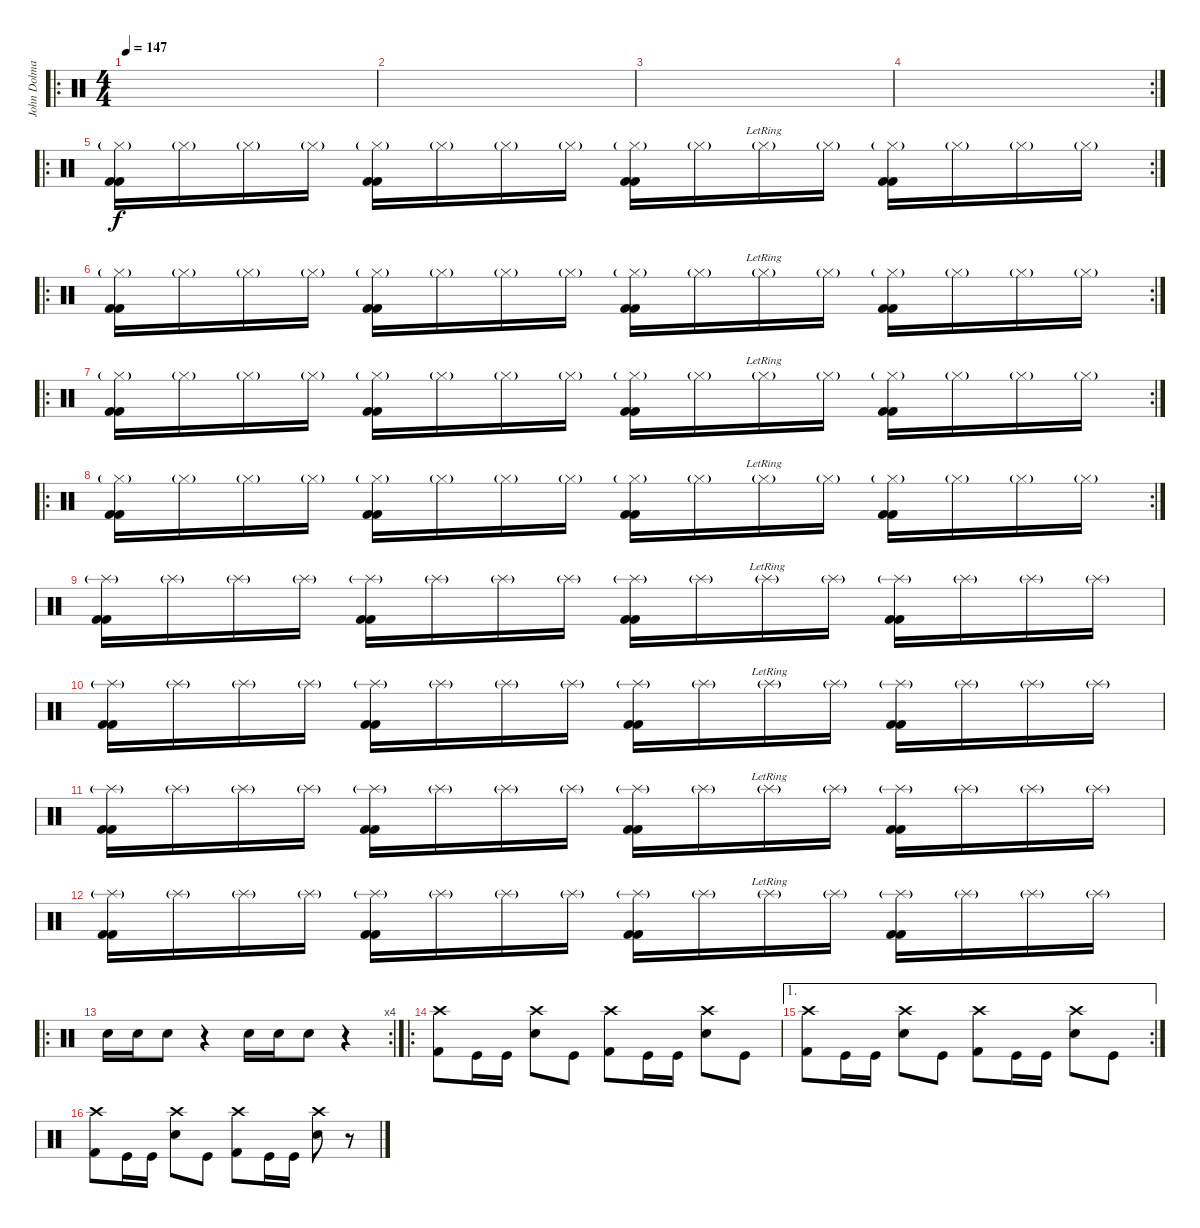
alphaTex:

\track ("John Dolmayan" "John Dolma") {instrument percussion}
\staff {score}
\articulation defaults
\ro
\ts (4 4)
\tempo 147
\clef neutral
\ks c
|
|
|
\rc 2
|
\ro
\rc 2
("Hi-Hat (closed)"{g} "Kick (hit) 2" "Kick (hit) 2").16 "Hi-Hat (closed)"{g}.16 "Hi-Hat (closed)"{g}.16 "Hi-Hat (closed)"{g}.16 ("Hi-Hat (closed)"{g} "Kick (hit) 2" "Kick (hit) 2").16 "Hi-Hat (closed)"{g}.16 "Hi-Hat (closed)"{g}.16 "Hi-Hat (closed)"{g}.16 ("Hi-Hat (closed)"{g} "Kick (hit) 2" "Kick (hit) 2").16 "Hi-Hat (closed)"{g}.16 "Hi-Hat (closed)"{g lr}.16 "Hi-Hat (closed)"{g}.16 ("Hi-Hat (closed)"{g} "Kick (hit) 2" "Kick (hit) 2").16 "Hi-Hat (closed)"{g}.16 "Hi-Hat (closed)"{g}.16 "Hi-Hat (closed)"{g}.16 |
\ro
\rc 2
("Hi-Hat (closed)"{g} "Kick (hit) 2" "Kick (hit) 2").16 "Hi-Hat (closed)"{g}.16 "Hi-Hat (closed)"{g}.16 "Hi-Hat (closed)"{g}.16 ("Hi-Hat (closed)"{g} "Kick (hit) 2" "Kick (hit) 2").16 "Hi-Hat (closed)"{g}.16 "Hi-Hat (closed)"{g}.16 "Hi-Hat (closed)"{g}.16 ("Hi-Hat (closed)"{g} "Kick (hit) 2" "Kick (hit) 2").16 "Hi-Hat (closed)"{g}.16 "Hi-Hat (closed)"{g lr}.16 "Hi-Hat (closed)"{g}.16 ("Hi-Hat (closed)"{g} "Kick (hit) 2" "Kick (hit) 2").16 "Hi-Hat (closed)"{g}.16 "Hi-Hat (closed)"{g}.16 "Hi-Hat (closed)"{g}.16 |
\ro
\rc 2
("Hi-Hat (closed)"{g} "Kick (hit) 2" "Kick (hit) 2").16 "Hi-Hat (closed)"{g}.16 "Hi-Hat (closed)"{g}.16 "Hi-Hat (closed)"{g}.16 ("Hi-Hat (closed)"{g} "Kick (hit) 2" "Kick (hit) 2").16 "Hi-Hat (closed)"{g}.16 "Hi-Hat (closed)"{g}.16 "Hi-Hat (closed)"{g}.16 ("Hi-Hat (closed)"{g} "Kick (hit) 2" "Kick (hit) 2").16 "Hi-Hat (closed)"{g}.16 "Hi-Hat (closed)"{g lr}.16 "Hi-Hat (closed)"{g}.16 ("Hi-Hat (closed)"{g} "Kick (hit) 2" "Kick (hit) 2").16 "Hi-Hat (closed)"{g}.16 "Hi-Hat (closed)"{g}.16 "Hi-Hat (closed)"{g}.16 |
\ro
\rc 2
("Hi-Hat (closed)"{g} "Kick (hit) 2" "Kick (hit) 2").16 "Hi-Hat (closed)"{g}.16 "Hi-Hat (closed)"{g}.16 "Hi-Hat (closed)"{g}.16 ("Hi-Hat (closed)"{g} "Kick (hit) 2" "Kick (hit) 2").16 "Hi-Hat (closed)"{g}.16 "Hi-Hat (closed)"{g}.16 "Hi-Hat (closed)"{g}.16 ("Hi-Hat (closed)"{g} "Kick (hit) 2" "Kick (hit) 2").16 "Hi-Hat (closed)"{g}.16 "Hi-Hat (closed)"{g lr}.16 "Hi-Hat (closed)"{g}.16 ("Hi-Hat (closed)"{g} "Kick (hit) 2" "Kick (hit) 2").16 "Hi-Hat (closed)"{g}.16 "Hi-Hat (closed)"{g}.16 "Hi-Hat (closed)"{g}.16 |
("Splash (hit)"{g} "Kick (hit) 2" "Kick (hit) 2").16{volume 2} "Splash (hit)"{g}.16{volume 11} "Splash (hit)"{g}.16 "Splash (hit)"{g}.16 ("Splash (hit)"{g} "Kick (hit) 2" "Kick (hit) 2").16 "Splash (hit)"{g}.16 "Splash (hit)"{g}.16 "Splash (hit)"{g}.16 ("Splash (hit)"{g} "Kick (hit) 2" "Kick (hit) 2").16 "Splash (hit)"{g}.16 "Splash (hit)"{g lr}.16 "Splash (hit)"{g}.16 ("Splash (hit)"{g} "Kick (hit) 2" "Kick (hit) 2").16 "Splash (hit)"{g}.16 "Splash (hit)"{g}.16 "Splash (hit)"{g}.16 |
("Splash (hit)"{g} "Kick (hit) 2" "Kick (hit) 2").16 "Splash (hit)"{g}.16 "Splash (hit)"{g}.16 "Splash (hit)"{g}.16 ("Splash (hit)"{g} "Kick (hit) 2" "Kick (hit) 2").16 "Splash (hit)"{g}.16 "Splash (hit)"{g}.16 "Splash (hit)"{g}.16 ("Splash (hit)"{g} "Kick (hit) 2" "Kick (hit) 2").16 "Splash (hit)"{g}.16 "Splash (hit)"{g lr}.16 "Splash (hit)"{g}.16 ("Splash (hit)"{g} "Kick (hit) 2" "Kick (hit) 2").16 "Splash (hit)"{g}.16 "Splash (hit)"{g}.16 "Splash (hit)"{g}.16 |
("Splash (hit)"{g} "Kick (hit) 2" "Kick (hit) 2").16 "Splash (hit)"{g}.16 "Splash (hit)"{g}.16 "Splash (hit)"{g}.16 ("Splash (hit)"{g} "Kick (hit) 2" "Kick (hit) 2").16 "Splash (hit)"{g}.16 "Splash (hit)"{g}.16 "Splash (hit)"{g}.16 ("Splash (hit)"{g} "Kick (hit) 2" "Kick (hit) 2").16 "Splash (hit)"{g}.16 "Splash (hit)"{g lr}.16 "Splash (hit)"{g}.16 ("Splash (hit)"{g} "Kick (hit) 2" "Kick (hit) 2").16 "Splash (hit)"{g}.16 "Splash (hit)"{g}.16 "Splash (hit)"{g}.16 |
("Splash (hit)"{g} "Kick (hit) 2" "Kick (hit) 2").16 "Splash (hit)"{g}.16 "Splash (hit)"{g}.16 "Splash (hit)"{g}.16 ("Splash (hit)"{g} "Kick (hit) 2" "Kick (hit) 2").16 "Splash (hit)"{g}.16 "Splash (hit)"{g}.16 "Splash (hit)"{g}.16 ("Splash (hit)"{g} "Kick (hit) 2" "Kick (hit) 2").16 "Splash (hit)"{g}.16 "Splash (hit)"{g lr}.16 "Splash (hit)"{g}.16 ("Splash (hit)"{g} "Kick (hit) 2" "Kick (hit) 2").16 "Splash (hit)"{g}.16 "Splash (hit)"{g}.16 "Splash (hit)"{g}.16 |
\ro
\rc 4 "Electric Snare (hit)".16{dy f} "Electric Snare (hit)".16 "Electric Snare (hit)".8
r.4 "Electric Snare (hit)".16 "Electric Snare (hit)".16 "Electric Snare (hit)".8 r.4 |
\ro
("Crash high (hit)" "Kick (hit) 2").8 "Kick (hit)".16 "Kick (hit)".16 ("Crash high (hit)" "Electric Snare (hit)").8 "Kick (hit)".8 ("Crash high (hit)" "Kick (hit) 2").8 "Kick (hit)".16 "Kick (hit)".16 ("Crash high (hit)" "Electric Snare (hit)").8 "Kick (hit)".8 |
\ae 1
\rc 2
("Crash high (hit)" "Kick (hit) 2").8 "Kick (hit)".16 "Kick (hit)".16 ("Crash high (hit)" "Electric Snare (hit)").8 "Kick (hit)".8 ("Crash high (hit)" "Kick (hit) 2").8 "Kick (hit)".16 "Kick (hit)".16 ("Crash high (hit)" "Electric Snare (hit)").8 "Kick (hit)".8 |
("Crash high (hit)" "Kick (hit) 2").8 "Kick (hit)".16 "Kick (hit)".16 ("Crash high (hit)" "Electric Snare (hit)").8 "Kick (hit)".8 ("Crash high (hit)" "Kick (hit) 2").8 "Kick (hit)".16 "Kick (hit)".16 ("Crash high (hit)" "Electric Snare (hit)").8 r.8
